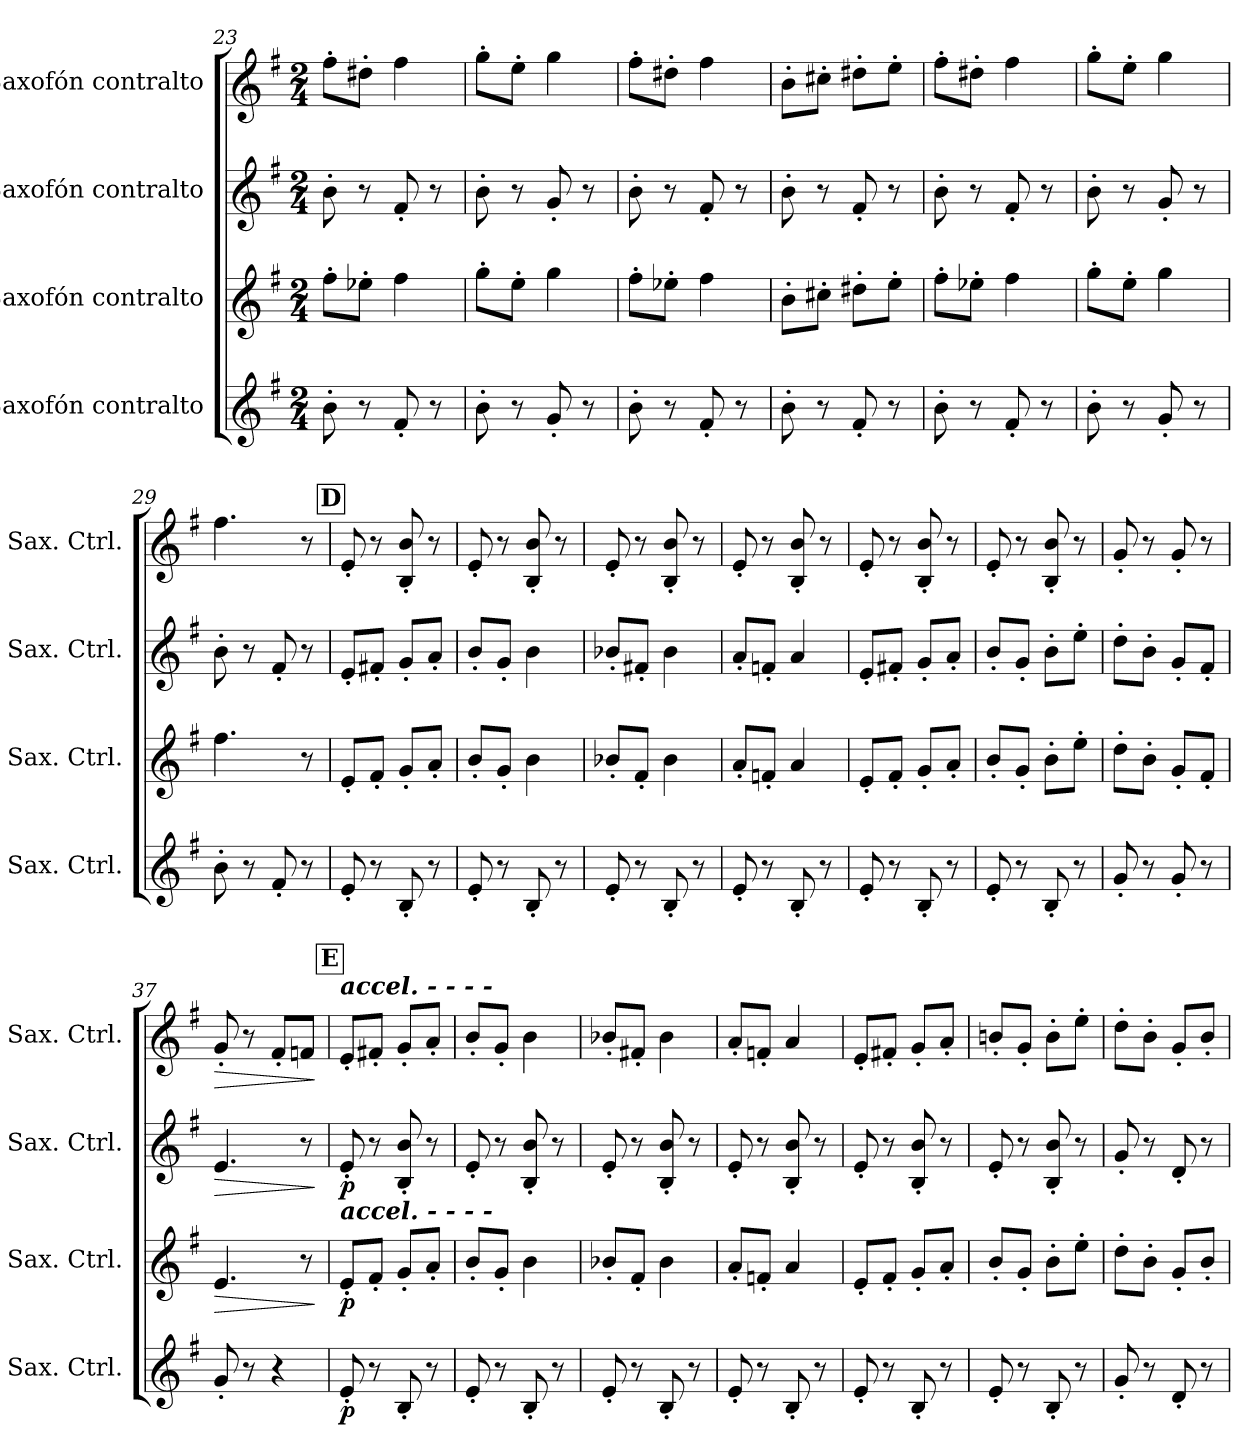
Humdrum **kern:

**kern	**dynam	**kern	**dynam	**kern	**dynam	**kern	**dynam
*part4	*part4	*part3	*part3	*part2	*part2	*part1	*part1
*staff4	*staff4	*staff3	*staff3	*staff2	*staff2	*staff1	*staff1
*I"Saxofón contralto	*	*I"Saxofón contralto	*	*I"Saxofón contralto	*	*I"Saxofón contralto	*
*I'Sax. Ctrl.	*	*I'Sax. Ctrl.	*	*I'Sax. Ctrl.	*	*I'Sax. Ctrl.	*
*clefG2	*	*clefG2	*	*clefG2	*	*clefG2	*
*ITrd5c9	*	*ITrd5c9	*	*ITrd5c9	*	*ITrd5c9	*
*k[b-e-]	*	*k[b-e-]	*	*k[b-e-]	*	*k[b-e-]	*
*M2/4	*	*M2/4	*	*M2/4	*	*M2/4	*
=23	=23	=23	=23	=23	=23	=23	=23
8d'\	.	8a'\L	.	8d'\	.	8a'\L	.
8r	.	8g-X'\J	.	8r	.	8f#X'\J	.
8A'/	.	4a\	.	8A'/	.	4a\	.
8r	.	.	.	8r	.	.	.
=24	=24	=24	=24	=24	=24	=24	=24
8d'\	.	8b-'\L	.	8d'\	.	8b-'\L	.
8r	.	8g'\J	.	8r	.	8g'\J	.
8B-'/	.	4b-\	.	8B-'/	.	4b-\	.
8r	.	.	.	8r	.	.	.
=25	=25	=25	=25	=25	=25	=25	=25
8d'\	.	8a'\L	.	8d'\	.	8a'\L	.
8r	.	8g-X'\J	.	8r	.	8f#X'\J	.
8A'/	.	4a\	.	8A'/	.	4a\	.
8r	.	.	.	8r	.	.	.
=26	=26	=26	=26	=26	=26	=26	=26
8d'\	.	8d'\L	.	8d'\	.	8d'\L	.
8r	.	8en'\J	.	8r	.	8en'\J	.
8A'/	.	8f#X'\L	.	8A'/	.	8f#X'\L	.
8r	.	8g'\J	.	8r	.	8g'\J	.
=27	=27	=27	=27	=27	=27	=27	=27
8d'\	.	8a'\L	.	8d'\	.	8a'\L	.
8r	.	8g-X'\J	.	8r	.	8f#X'\J	.
8A'/	.	4a\	.	8A'/	.	4a\	.
8r	.	.	.	8r	.	.	.
!!LO:LB:g=z
=28	=28	=28	=28	=28	=28	=28	=28
8d'\	.	8b-'\L	.	8d'\	.	8b-'\L	.
8r	.	8g'\J	.	8r	.	8g'\J	.
8B-'/	.	4b-\	.	8B-'/	.	4b-\	.
8r	.	.	.	8r	.	.	.
=29	=29	=29	=29	=29	=29	=29	=29
8d'\	.	4.a\	.	8d'\	.	4.a\	.
8r	.	.	.	8r	.	.	.
8A'/	.	.	.	8A'/	.	.	.
8r	.	8r	.	8r	.	8r	.
!!LO:REH:place=s1:a:B:fs=14:t=D
=30	=30	=30	=30	=30	=30	=30	=30
8G'/	.	8G'/L	.	8G'/L	.	8G'/	.
8r	.	8A'/J	.	8An'/J	.	8r	.
8D'/	.	8B-'/L	.	8B-'/L	.	8D/' 8d/'	.
8r	.	8c'/J	.	8c'/J	.	8r	.
=31	=31	=31	=31	=31	=31	=31	=31
8G'/	.	8d'/L	.	8d'/L	.	8G'/	.
8r	.	8B-'/J	.	8B-'/J	.	8r	.
8D'/	.	4d\	.	4d\	.	8D/' 8d/'	.
8r	.	.	.	.	.	8r	.
=32	=32	=32	=32	=32	=32	=32	=32
8G'/	.	8d-X'/L	.	8d-X'/L	.	8G'/	.
8r	.	8A'/J	.	8An'/J	.	8r	.
8D'/	.	4d-\	.	4d-\	.	8D/' 8d/'	.
8r	.	.	.	.	.	8r	.
=33	=33	=33	=33	=33	=33	=33	=33
8G'/	.	8c'/L	.	8c'/L	.	8G'/	.
8r	.	8A-X'/J	.	8A-X'/J	.	8r	.
8D'/	.	4c/	.	4c/	.	8D/' 8d/'	.
8r	.	.	.	.	.	8r	.
=34	=34	=34	=34	=34	=34	=34	=34
8G'/	.	8G'/L	.	8G'/L	.	8G'/	.
8r	.	8A'/J	.	8An'/J	.	8r	.
8D'/	.	8B-'/L	.	8B-'/L	.	8D/' 8d/'	.
8r	.	8c'/J	.	8c'/J	.	8r	.
!!LO:PB:g=z
=35	=35	=35	=35	=35	=35	=35	=35
8G'/	.	8d'/L	.	8d'/L	.	8G'/	.
8r	.	8B-'/J	.	8B-'/J	.	8r	.
8D'/	.	8d'\L	.	8d'\L	.	8D/' 8d/'	.
8r	.	8g'\J	.	8g'\J	.	8r	.
=36	=36	=36	=36	=36	=36	=36	=36
8B-'/	.	8f'\L	.	8f'\L	.	8B-'/	.
8r	.	8d'\J	.	8d'\J	.	8r	.
8B-'/	.	8B-'/L	.	8B-'/L	.	8B-'/	.
8r	.	8A'/J	.	8A'/J	.	8r	.
=37	=37	=37	=37	=37	=37	=37	=37
!	!	!	!LO:HP:b	!	!LO:HP:b	!	!LO:HP:b
8B-'/	.	4.G/	>	4.G/	>	8B-'/	>
8r	.	.	.	.	.	8r	.
4r	.	.	.	.	.	8A'/L	.
.	.	8r	.	8r	.	8A-X/J	.
.	.	.	]	.	]	.	]
!!LO:REH:place=s1:a:B:fs=14:t=E
=38	=38	=38	=38	=38	=38	=38	=38
!	!	!	!	!	!	!LO:TX:a:Bi:t=accel.  -  -  -  -	!
!	!	!LO:TX:a:Bi:t=accel.  -  -  -  -	!	!	!	!	!
!	!LO:DY:b	!	!LO:DY:b	!	!LO:DY:b	!	!LO:DY:b
!	!	!	!	!	!	!	!LO:DY:n=1:b
8G'/	p	8G'/L	p	8G'/	p	8G'/L	p mf
8r	.	8A'/J	.	8r	.	8An'/J	.
8D'/	.	8B-'/L	.	8D/' 8d/'	.	8B-'/L	.
8r	.	8c'/J	.	8r	.	8c'/J	.
=39	=39	=39	=39	=39	=39	=39	=39
*	*	*	*	*	*	*MM105	*
8G'/	.	8d'/L	.	8G'/	.	8d'/L	.
8r	.	8B-'/J	.	8r	.	8B-'/J	.
8D'/	.	4d\	.	8D/' 8d/'	.	4d\	.
8r	.	.	.	8r	.	.	.
=40	=40	=40	=40	=40	=40	=40	=40
*	*	*	*	*	*	*MM109	*
8G'/	.	8d-X'/L	.	8G'/	.	8d-X'/L	.
8r	.	8A'/J	.	8r	.	8An'/J	.
8D'/	.	4d-\	.	8D/' 8d/'	.	4d-\	.
8r	.	.	.	8r	.	.	.
=41	=41	=41	=41	=41	=41	=41	=41
8G'/	.	8c'/L	.	8G'/	.	8c'/L	.
8r	.	8A-X'/J	.	8r	.	8A-X'/J	.
8D'/	.	4c/	.	8D/' 8d/'	.	4c/	.
8r	.	.	.	8r	.	.	.
!!LO:LB:g=z
=42	=42	=42	=42	=42	=42	=42	=42
*	*	*	*	*	*	*MM113	*
8G'/	.	8G'/L	.	8G'/	.	8G'/L	.
8r	.	8A'/J	.	8r	.	8An'/J	.
8D'/	.	8B-'/L	.	8D/' 8d/'	.	8B-'/L	.
8r	.	8c'/J	.	8r	.	8c'/J	.
=43	=43	=43	=43	=43	=43	=43	=43
8G'/	.	8d'/L	.	8G'/	.	8dn'/L	.
8r	.	8B-'/J	.	8r	.	8B-'/J	.
8D'/	.	8d'\L	.	8D/' 8d/'	.	8d'\L	.
8r	.	8g'\J	.	8r	.	8g'\J	.
=44	=44	=44	=44	=44	=44	=44	=44
*	*	*	*	*	*	*MM117	*
8B-'/	.	8f'\L	.	8B-'/	.	8f'\L	.
8r	.	8d'\J	.	8r	.	8d'\J	.
8F'/	.	8B-'/L	.	8F'/	.	8B-'/L	.
8r	.	8d'/J	.	8r	.	8d'/J	.
=	=	=	=	=	=	=	=
*-	*-	*-	*-	*-	*-	*-	*-
